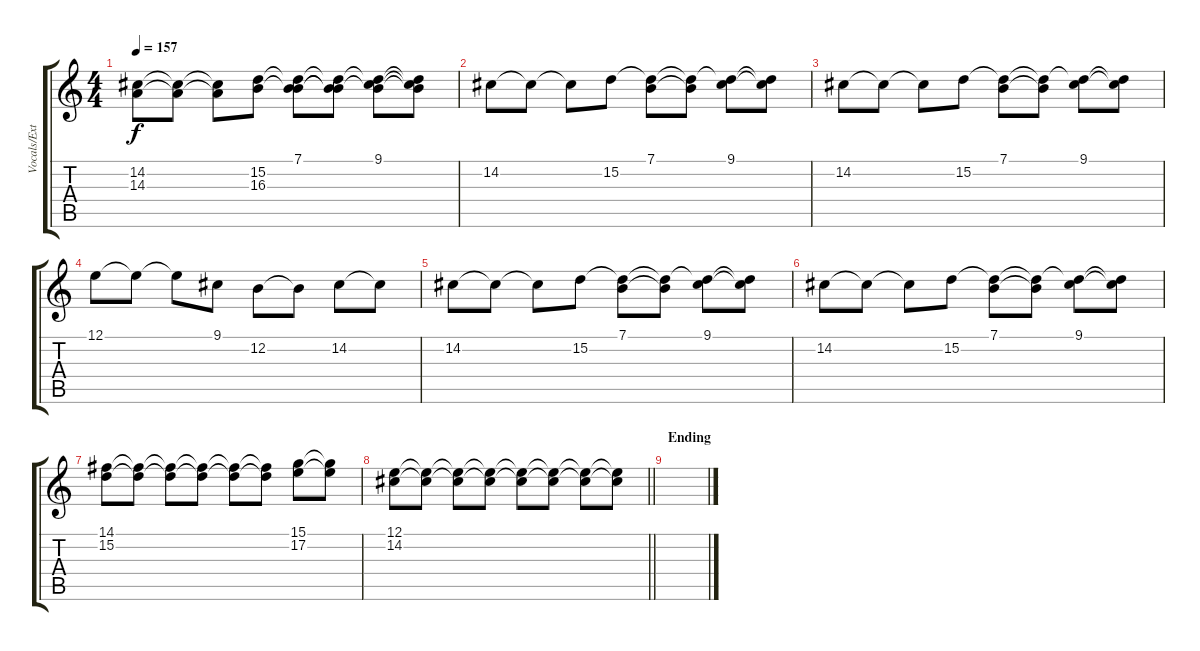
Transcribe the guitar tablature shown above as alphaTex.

\track ("Vocals/Extra guitar" "Vocals/Ext") {instrument lead2sawtooth}
\staff {score tabs}
\tuning (E4 B3 G3 D3 A2 D2) {hide}
\ts (4 4)
\tempo 157
\clef g2
\ks c
(14.2 14.3).8{dy f} (14.2{t} 14.3{t}).8 (14.2{t} 14.3{t}).8 (15.2 16.3).8 (7.1 15.2{t} 16.3{t}).8 (7.1{t} 15.2{t} 16.3{t}).8 (9.1 15.2{t} 16.3{t}).8 (9.1{t} 15.2{t} 16.3{t}).8 |
14.2.8 14.2{t}.8 14.2{t}.8 15.2.8 (7.1 15.2{t}).8 (7.1{t} 15.2{t}).8 (9.1 15.2{t}).8 (9.1{t} 15.2{t}).8 |
14.2.8 14.2{t}.8 14.2{t}.8 15.2.8 (7.1 15.2{t}).8 (7.1{t} 15.2{t}).8 (9.1 15.2{t}).8 (9.1{t} 15.2{t}).8 |
12.1.8 12.1{t}.8 12.1{t}.8 9.1.8 12.2.8 12.2{t}.8 14.2.8 14.2{t}.8 |
14.2.8 14.2{t}.8 14.2{t}.8 15.2.8 (7.1 15.2{t}).8 (7.1{t} 15.2{t}).8 (9.1 15.2{t}).8 (9.1{t} 15.2{t}).8 |
14.2.8 14.2{t}.8 14.2{t}.8 15.2.8 (7.1 15.2{t}).8 (7.1{t} 15.2{t}).8 (9.1 15.2{t}).8 (9.1{t} 15.2{t}).8 |
(14.1 15.2).8 (14.1{t} 15.2{t}).8 (14.1{t} 15.2{t}).8 (14.1{t} 15.2{t}).8 (14.1{t} 15.2{t}).8 (14.1{t} 15.2{t}).8 (15.1 17.2).8 (15.1{t} 17.2{t}).8 |
\barLineRight lightlight
(12.1 14.2).8 (12.1{t} 14.2{t}).8 (12.1{t} 14.2{t}).8 (12.1{t} 14.2{t}).8 (12.1{t} 14.2{t}).8 (12.1{t} 14.2{t}).8 (12.1{t} 14.2{t}).8 (12.1{t} 14.2{t}).8 |
\section ("" "Ending")
